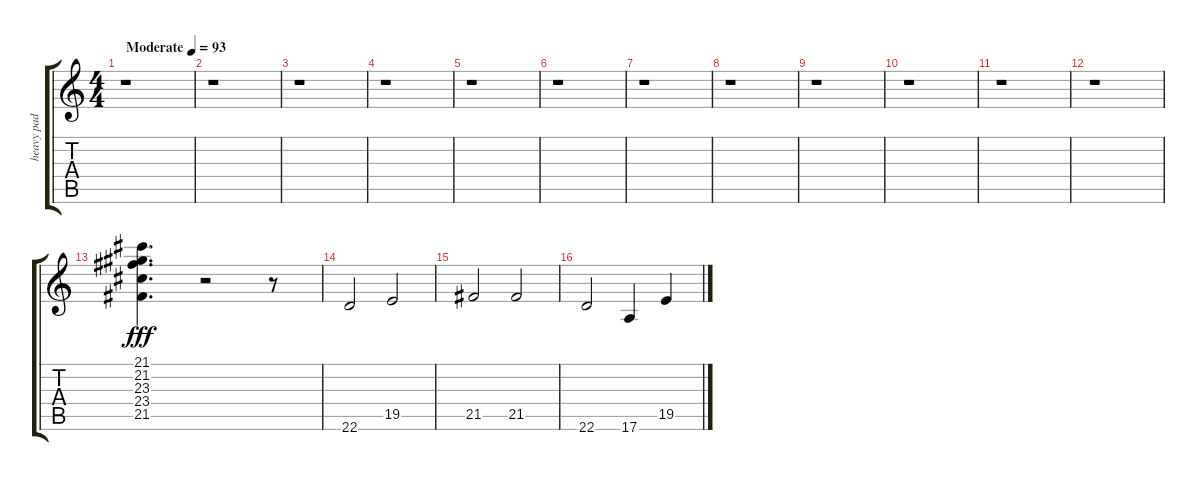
\track ("heavy pad" "heavy pad") {instrument pad3polysynth}
\staff {score tabs}
\tuning (E4 B3 G3 D3 A2 E2) {hide}
\ts (4 4)
\tempo (93 "Moderate")
\clef g2
\ks c
r.1{dy fff instrument pad3polysynth} |
r.1 |
r.1 |
r.1 |
r.1 |
r.1 |
r.1 |
r.1 |
r.1 |
r.1 |
r.1 |
r.1 |
(21.1 21.2 23.3 23.4 21.5).4{d} r.2 r.8 |
22.6.2 19.5.2 |
21.5.2 21.5.2 |
22.6.2 17.6.4 19.5.4
